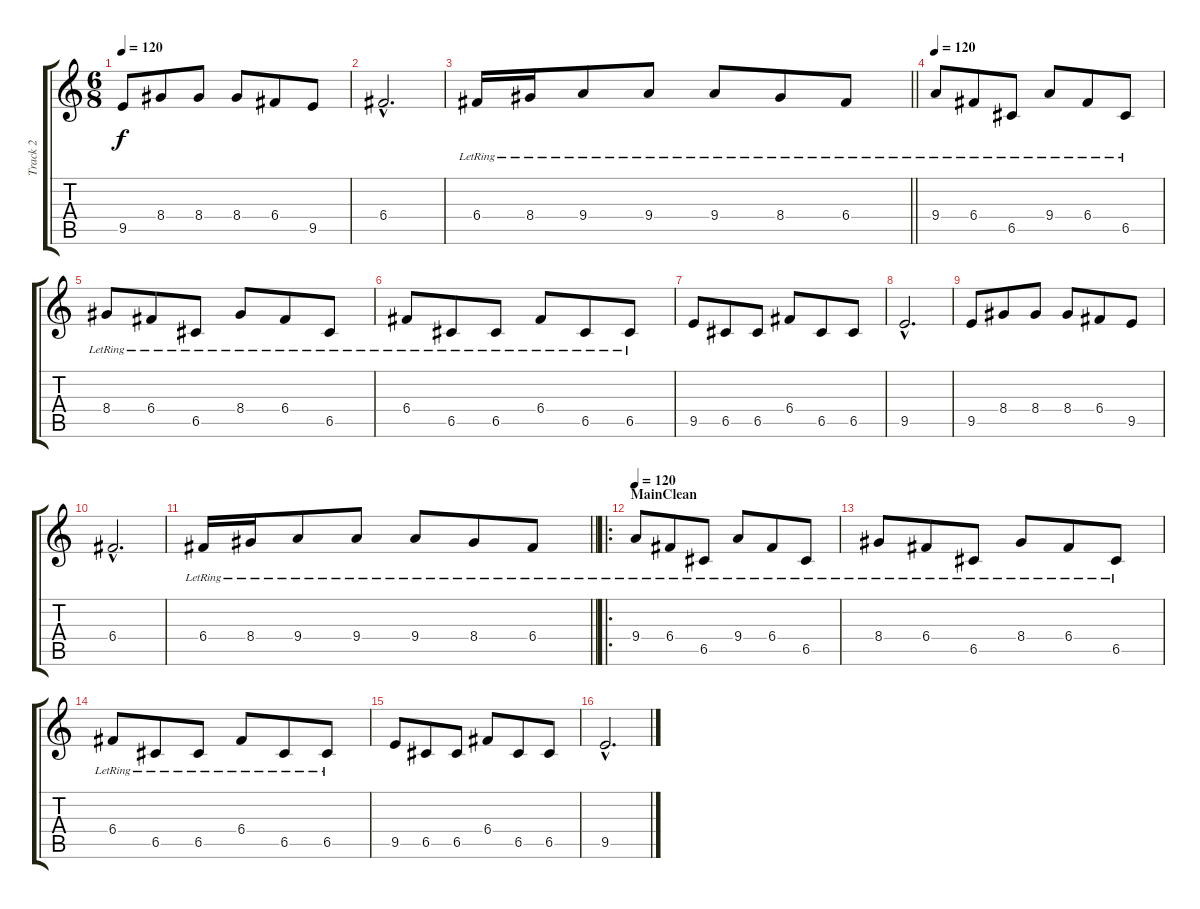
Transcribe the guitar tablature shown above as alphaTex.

\track ("Track 2" "Track 2") {instrument acousticguitarnylon}
\staff {score tabs}
\tuning (D4 A3 F3 C3 G2 D2) {hide}
\ts (6 8)
\tempo 120
\clef g2
\ks c
9.5.8{dy f} 8.4.8 8.4.8 8.4.8 6.4.8 9.5.8 |
6.4{hac}.2{d} |
\barLineRight lightlight
6.4{lr}.16 8.4{lr}.16 9.4{lr}.8 9.4{lr}.8 9.4{lr}.8 8.4{lr}.8 6.4{lr}.8 |
\tempo 120
9.4{lr}.8{instrument acousticguitarnylon} 6.4{lr}.8 6.5{lr}.8 9.4{lr}.8 6.4{lr}.8 6.5{lr}.8 |
8.4{lr}.8 6.4{lr}.8 6.5{lr}.8 8.4{lr}.8 6.4{lr}.8 6.5{lr}.8 |
6.4{lr}.8 6.5{lr}.8 6.5{lr}.8 6.4{lr}.8 6.5{lr}.8 6.5{lr}.8 |
9.5.8 6.5.8 6.5.8 6.4.8 6.5.8 6.5.8 |
9.5{hac}.2{d} |
9.5.8 8.4.8 8.4.8 8.4.8 6.4.8 9.5.8 |
6.4{hac}.2{d} |
\barLineRight lightlight
6.4{lr}.16 8.4{lr}.16 9.4{lr}.8 9.4{lr}.8 9.4{lr}.8 8.4{lr}.8 6.4{lr}.8 |
\ro
\section ("" "MainClean")
\tempo 120
9.4{lr}.8{instrument acousticguitarnylon} 6.4{lr}.8 6.5{lr}.8 9.4{lr}.8 6.4{lr}.8 6.5{lr}.8 |
8.4{lr}.8 6.4{lr}.8 6.5{lr}.8 8.4{lr}.8 6.4{lr}.8 6.5{lr}.8 |
6.4{lr}.8 6.5{lr}.8 6.5{lr}.8 6.4{lr}.8 6.5{lr}.8 6.5{lr}.8 |
9.5.8 6.5.8 6.5.8 6.4.8 6.5.8 6.5.8 |
9.5{hac}.2{d}
